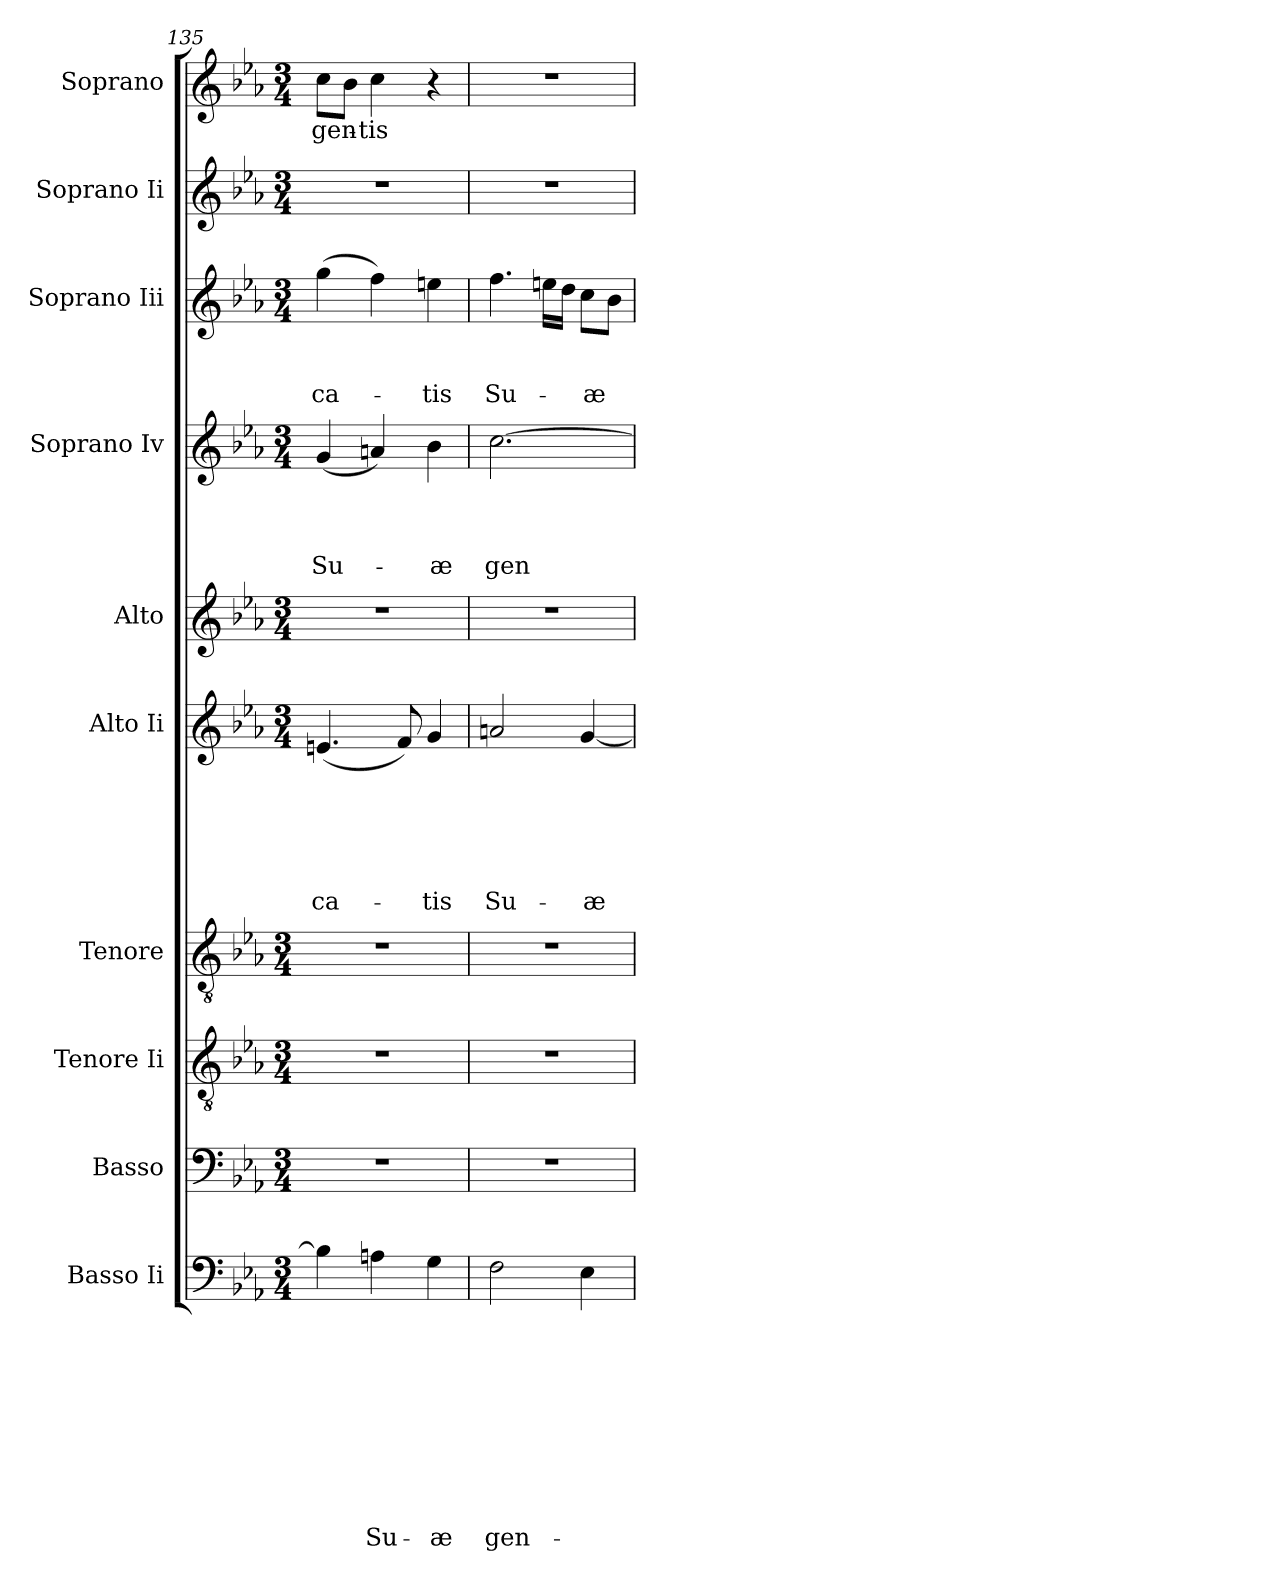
**kern	**text	**text	**text	**text	**text	**text	**text	**text	**text	**text	**kern	**kern	**kern	**kern	**text	**text	**text	**text	**text	**text	**kern	**kern	**text	**text	**text	**text	**kern	**text	**text	**text	**kern	**kern	**text
*part10	*part10	*part10	*part10	*part10	*part10	*part10	*part10	*part10	*part10	*part10	*part9	*part8	*part7	*part6	*part6	*part6	*part6	*part6	*part6	*part6	*part5	*part4	*part4	*part4	*part4	*part4	*part3	*part3	*part3	*part3	*part2	*part1	*part1
*staff10	*staff10	*staff10	*staff10	*staff10	*staff10	*staff10	*staff10	*staff10	*staff10	*staff10	*staff9	*staff8	*staff7	*staff6	*staff6	*staff6	*staff6	*staff6	*staff6	*staff6	*staff5	*staff4	*staff4	*staff4	*staff4	*staff4	*staff3	*staff3	*staff3	*staff3	*staff2	*staff1	*staff1
*I"Basso Ii	*	*	*	*	*	*	*	*	*	*	*I"Basso	*I"Tenore Ii	*I"Tenore	*I"Alto Ii	*	*	*	*	*	*	*I"Alto	*I"Soprano Iv	*	*	*	*	*I"Soprano Iii	*	*	*	*I"Soprano Ii	*I"Soprano	*
*clefF4	*	*	*	*	*	*	*	*	*	*	*clefF4	*clefGv2	*clefGv2	*clefG2	*	*	*	*	*	*	*clefG2	*clefG2	*	*	*	*	*clefG2	*	*	*	*clefG2	*clefG2	*
*k[b-e-a-]	*	*	*	*	*	*	*	*	*	*	*k[b-e-a-]	*k[b-e-a-]	*k[b-e-a-]	*k[b-e-a-]	*	*	*	*	*	*	*k[b-e-a-]	*k[b-e-a-]	*	*	*	*	*k[b-e-a-]	*	*	*	*k[b-e-a-]	*k[b-e-a-]	*
*E-:	*	*	*	*	*	*	*	*	*	*	*E-:	*E-:	*E-:	*E-:	*	*	*	*	*	*	*E-:	*E-:	*	*	*	*	*E-:	*	*	*	*E-:	*E-:	*
*M3/4	*	*	*	*	*	*	*	*	*	*	*M3/4	*M3/4	*M3/4	*M3/4	*	*	*	*	*	*	*M3/4	*M3/4	*	*	*	*	*M3/4	*	*	*	*M3/4	*M3/4	*
=135	=135	=135	=135	=135	=135	=135	=135	=135	=135	=135	=135	=135	=135	=135	=135	=135	=135	=135	=135	=135	=135	=135	=135	=135	=135	=135	=135	=135	=135	=135	=135	=135	=135
!	!	!	!	!	!	!	!	!	!	!	!LO:N:vis=1	!LO:N:vis=1	!LO:N:vis=1	!	!	!	!	!	!	!LO:LY:b	!LO:N:vis=1	!	!	!	!	!LO:LY:b	!	!	!	!LO:LY:b	!LO:N:vis=1	!	!LO:LY:b
4B-\]	.	.	.	.	.	.	.	.	.	.	2.r	2.r	2.r	(<4.en/	.	.	.	.	.	-ca-	2.r	(<4g/	.	.	.	Su-	(>4gg\	.	.	-ca-	2.r	8cc\L	gen-
.	.	.	.	.	.	.	.	.	.	.	.	.	.	.	.	.	.	.	.	.	.	.	.	.	.	.	.	.	.	.	.	8b-\J	.
!	!	!	!	!	!	!	!	!	!	!LO:LY:b	!	!	!	!	!	!	!	!	!	!	!	!	!	!	!	!	!	!	!	!	!	!	!LO:LY:b
4An\	.	.	.	.	.	.	.	.	.	Su-	.	.	.	.	.	.	.	.	.	.	.	4an/)	.	.	.	.	4ff\)	.	.	.	.	4cc\	-tis
.	.	.	.	.	.	.	.	.	.	.	.	.	.	8f/)	.	.	.	.	.	.	.	.	.	.	.	.	.	.	.	.	.	.	.
!	!	!	!	!	!	!	!	!	!	!LO:LY:b	!	!	!	!	!	!	!	!	!	!LO:LY:b	!	!	!	!	!	!LO:LY:b	!	!	!	!LO:LY:b	!	!	!
4G\	.	.	.	.	.	.	.	.	.	-æ	.	.	.	4g/	.	.	.	.	.	-tis	.	4b-\	.	.	.	-æ	4een\	.	.	-tis	.	4r	.
=136	=136	=136	=136	=136	=136	=136	=136	=136	=136	=136	=136	=136	=136	=136	=136	=136	=136	=136	=136	=136	=136	=136	=136	=136	=136	=136	=136	=136	=136	=136	=136	=136	=136
!	!	!	!	!	!	!	!	!	!	!LO:LY:b	!LO:N:vis=1	!LO:N:vis=1	!LO:N:vis=1	!	!	!	!	!	!	!LO:LY:b	!LO:N:vis=1	!	!	!	!	!LO:LY:b	!	!	!	!LO:LY:b	!LO:N:vis=1	!LO:N:vis=1	!
2F\	.	.	.	.	.	.	.	.	.	gen-	2.r	2.r	2.r	2an/	.	.	.	.	.	Su-	2.r	[<2.cc\	.	.	.	gen-	4.ff\	.	.	Su-	2.r	2.r	.
.	.	.	.	.	.	.	.	.	.	.	.	.	.	.	.	.	.	.	.	.	.	.	.	.	.	.	16een\LL	.	.	.	.	.	.
.	.	.	.	.	.	.	.	.	.	.	.	.	.	.	.	.	.	.	.	.	.	.	.	.	.	.	16dd\JJ	.	.	.	.	.	.
!	!	!	!	!	!	!	!	!	!	!	!	!	!	!	!	!	!	!	!	!LO:LY:b	!	!	!	!	!	!	!	!	!	!LO:LY:b	!	!	!
4E-\	.	.	.	.	.	.	.	.	.	.	.	.	.	[<4g/	.	.	.	.	.	-æ	.	.	.	.	.	.	8cc\L	.	.	-æ	.	.	.
.	.	.	.	.	.	.	.	.	.	.	.	.	.	.	.	.	.	.	.	.	.	.	.	.	.	.	8b-\J	.	.	.	.	.	.
=	=	=	=	=	=	=	=	=	=	=	=	=	=	=	=	=	=	=	=	=	=	=	=	=	=	=	=	=	=	=	=	=	=
*-	*-	*-	*-	*-	*-	*-	*-	*-	*-	*-	*-	*-	*-	*-	*-	*-	*-	*-	*-	*-	*-	*-	*-	*-	*-	*-	*-	*-	*-	*-	*-	*-	*-
